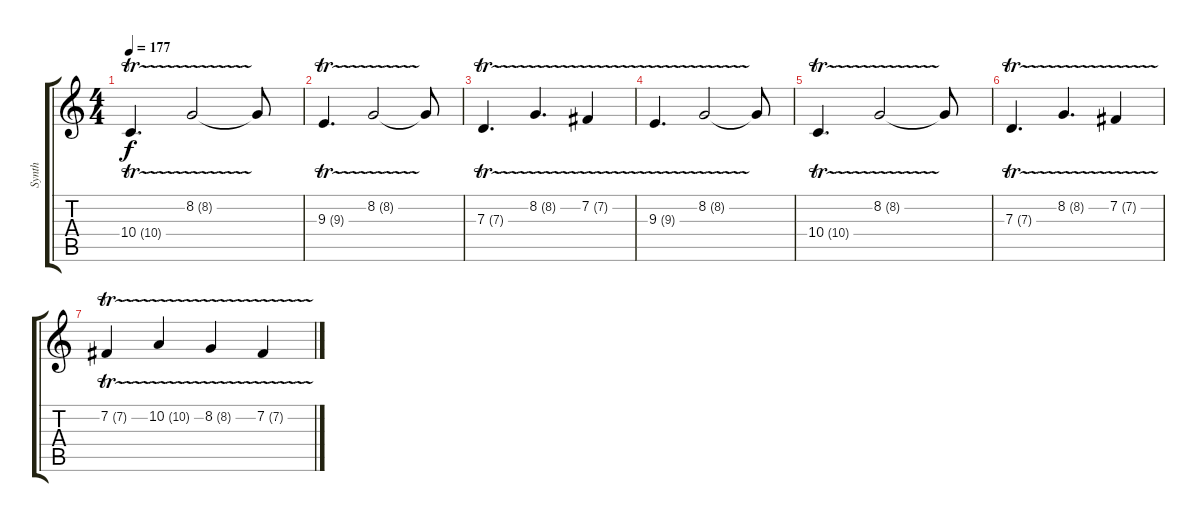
\track ("Synth" "Synth") {instrument violin}
\staff {score tabs}
\tuning (E4 B3 G3 D3 A2 E2) {hide}
\ts (4 4)
\tempo 177
\clef g2
\ks c
10.4{tr (10 16)}.4{d dy f} 8.2{tr (8 16)}.2 8.2{t}.8 |
9.3{tr (9 16)}.4{d} 8.2{tr (8 16)}.2 8.2{t}.8 |
7.3{tr (7 16)}.4{d} 8.2{tr (8 16)}.4{d} 7.2{tr (7 16)}.4 |
9.3{tr (9 16)}.4{d} 8.2{tr (8 16)}.2 8.2{t}.8 |
10.4{tr (10 16)}.4{d} 8.2{tr (8 16)}.2 8.2{t}.8 |
7.3{tr (7 16)}.4{d} 8.2{tr (8 16)}.4{d} 7.2{tr (7 16)}.4 |
7.2{tr (7 16)}.4 10.2{tr (10 16)}.4 8.2{tr (8 16)}.4 7.2{tr (7 16)}.4
